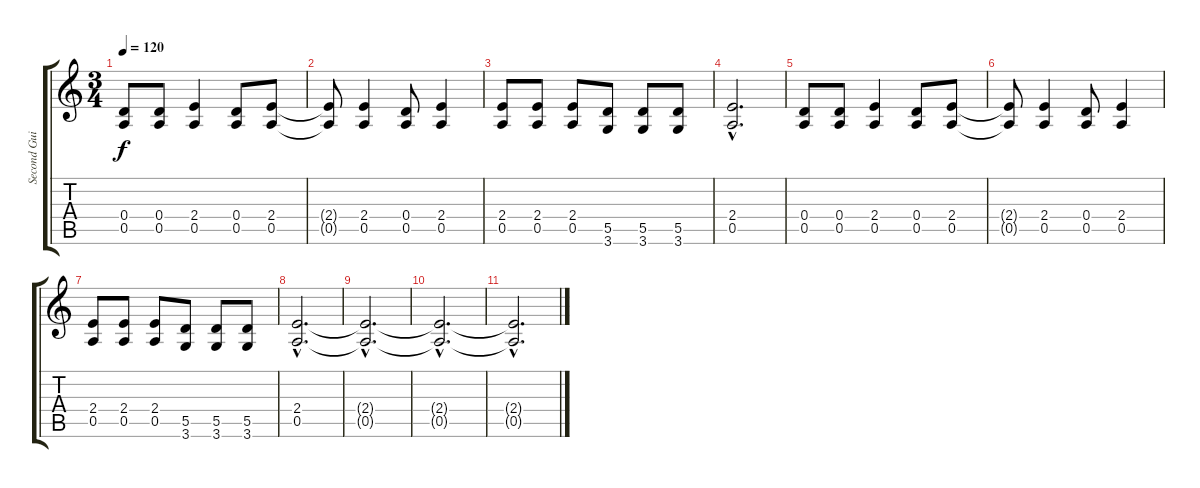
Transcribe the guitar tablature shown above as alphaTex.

\track ("Second Guitar" "Second Gui") {instrument overdrivenguitar}
\staff {score tabs}
\tuning (E4 B3 G3 D3 A2 E2) {hide}
\ts (3 4)
\tempo 120
\clef g2
\ks c
(0.4 0.5).8{dy f} (0.4 0.5).8 (2.4 0.5).4 (0.4 0.5).8 (2.4 0.5).8 |
(2.4{t} 0.5{t}).8 (2.4 0.5).4 (0.4 0.5).8 (2.4 0.5).4 |
(2.4 0.5).8 (2.4 0.5).8 (2.4 0.5).8 (5.5 3.6).8 (5.5 3.6).8 (5.5 3.6).8 |
(2.4{hac} 0.5{hac}).2{d} |
(0.4 0.5).8 (0.4 0.5).8 (2.4 0.5).4 (0.4 0.5).8 (2.4 0.5).8 |
(2.4{t} 0.5{t}).8 (2.4 0.5).4 (0.4 0.5).8 (2.4 0.5).4 |
(2.4 0.5).8 (2.4 0.5).8 (2.4 0.5).8 (5.5 3.6).8 (5.5 3.6).8 (5.5 3.6).8 |
(2.4{hac} 0.5{hac}).2{d} |
(2.4{hac t} 0.5{hac t}).2{d volume 3} |
(2.4{hac t} 0.5{hac t}).2{d} |
(2.4{hac t} 0.5{hac t}).2{d}
